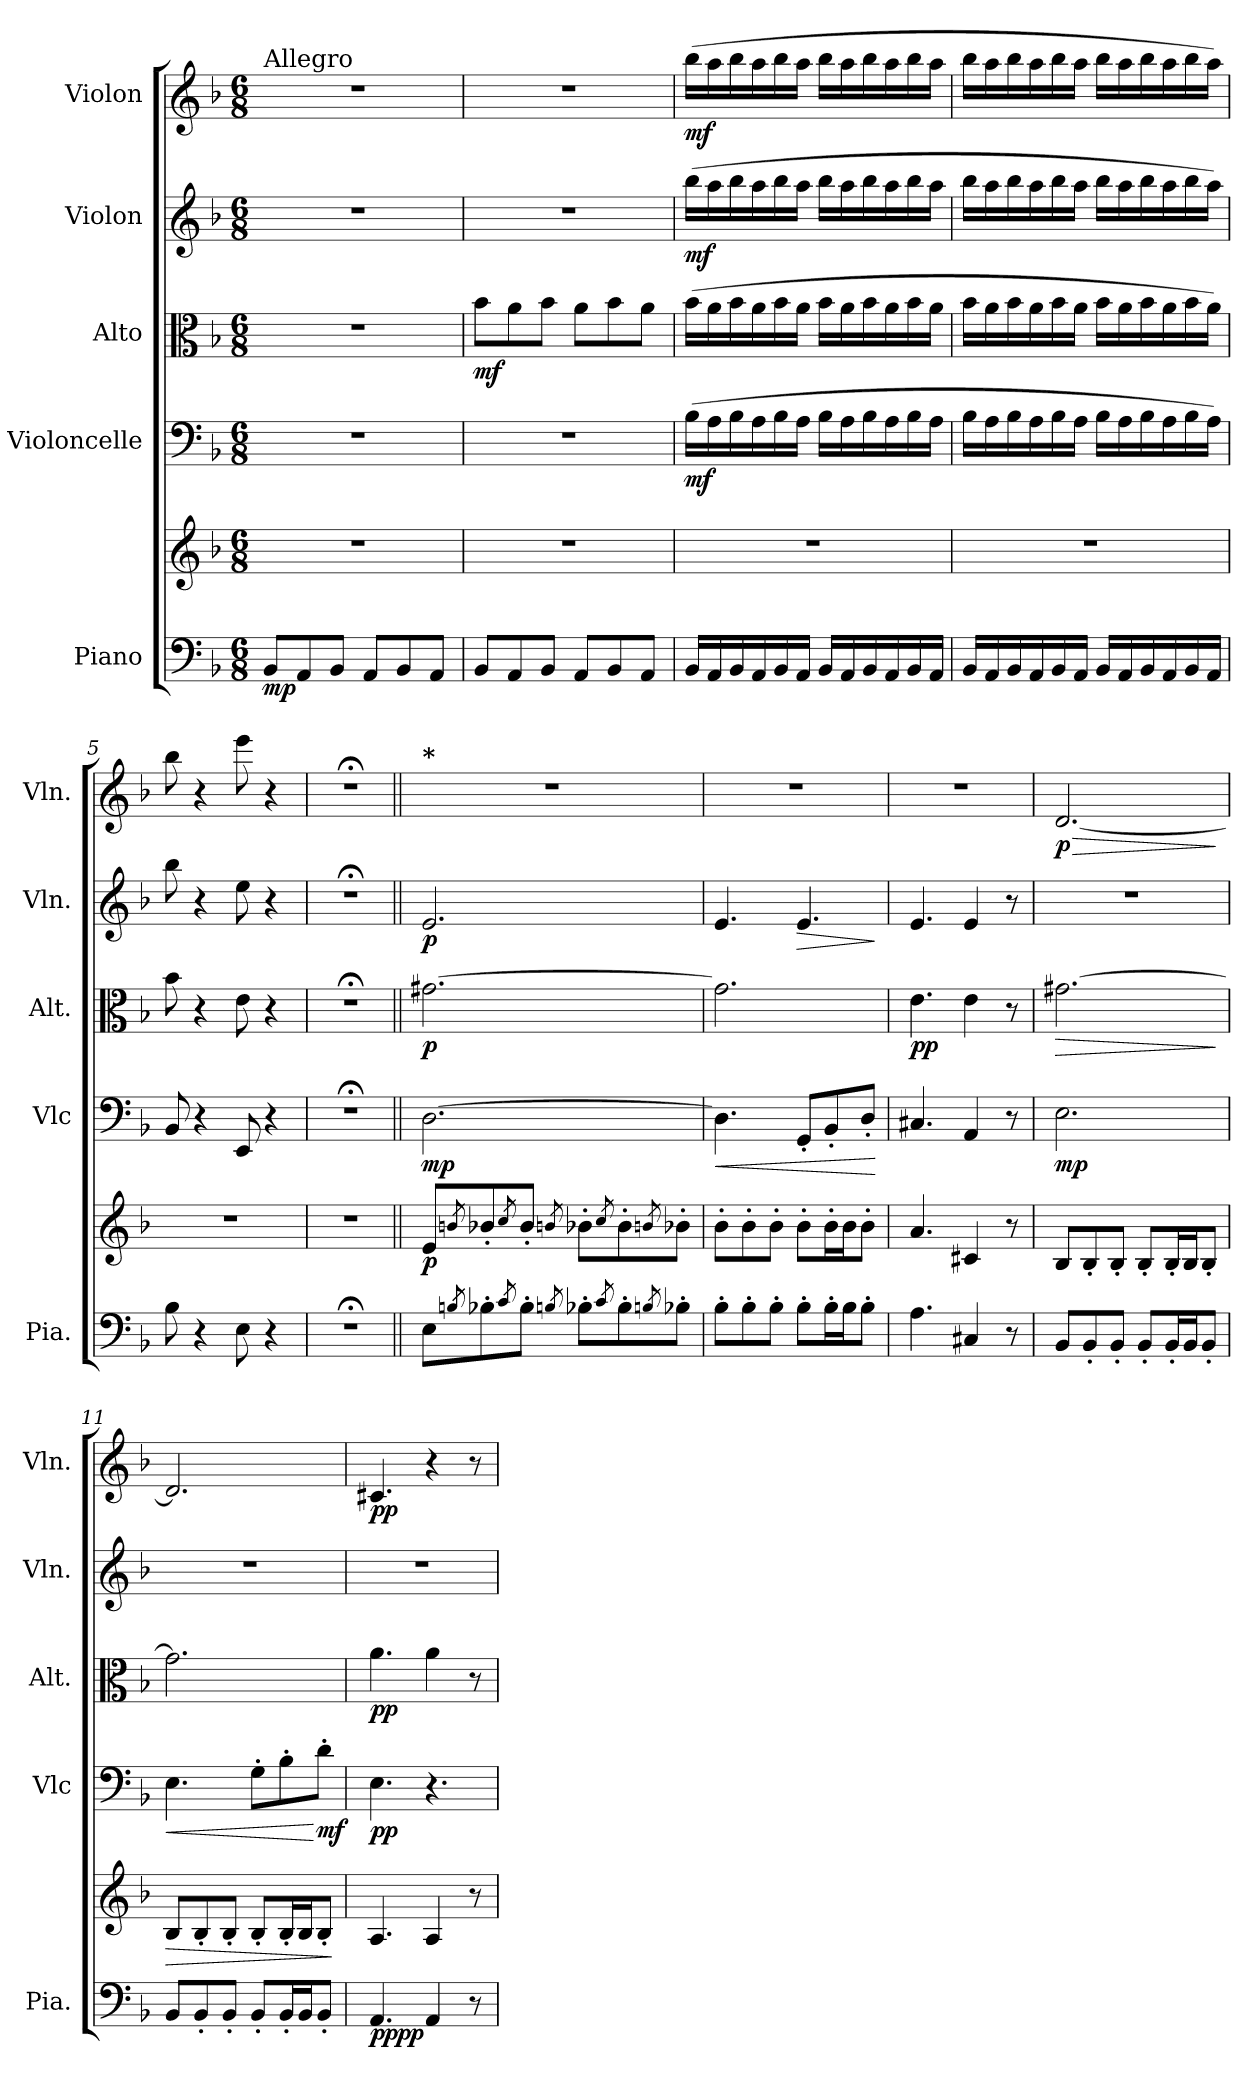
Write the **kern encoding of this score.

**kern	**kern	**dynam	**kern	**dynam	**kern	**dynam	**kern	**dynam	**kern	**dynam
*part5	*part5	*part5	*part4	*part4	*part3	*part3	*part2	*part2	*part1	*part1
*staff6	*staff5	*staff5/6	*staff4	*staff4	*staff3	*staff3	*staff2	*staff2	*staff1	*staff1
*I"Piano	*	*	*I"Violoncelle	*	*I"Alto	*	*I"Violon	*	*I"Violon	*
*I'Pia.	*	*	*I'Vlc	*	*I'Alt.	*	*I'Vln.	*	*I'Vln.	*
*clefF4	*clefG2	*	*clefF4	*	*clefC3	*	*clefG2	*	*clefG2	*
*k[b-]	*k[b-]	*	*k[b-]	*	*k[b-]	*	*k[b-]	*	*k[b-]	*
*M6/8	*M6/8	*	*M6/8	*	*M6/8	*	*M6/8	*	*M6/8	*
*MM150	*MM150	*	*MM150	*	*MM150	*	*MM150	*	*MM150	*
=1	=1	=1	=1	=1	=1	=1	=1	=1	=1	=1
!	!	!	!	!	!	!	!	!	!LO:TX:a:t=Allegro	!
!	!	!LO:DY:b=2	!	!	!	!	!	!	!	!
8BB-/L	2.r	mp	2.r	.	2.r	.	2.r	.	2.r	.
8AA/	.	.	.	.	.	.	.	.	.	.
8BB-/J	.	.	.	.	.	.	.	.	.	.
8AA/L	.	.	.	.	.	.	.	.	.	.
8BB-/	.	.	.	.	.	.	.	.	.	.
8AA/J	.	.	.	.	.	.	.	.	.	.
=2	=2	=2	=2	=2	=2	=2	=2	=2	=2	=2
!	!	!	!	!	!	!LO:DY:b	!	!	!	!
8BB-/L	2.r	.	2.r	.	8b-\L	mf	2.r	.	2.r	.
8AA/	.	.	.	.	8a\	.	.	.	.	.
8BB-/J	.	.	.	.	8b-\J	.	.	.	.	.
8AA/L	.	.	.	.	8a\L	.	.	.	.	.
8BB-/	.	.	.	.	8b-\	.	.	.	.	.
8AA/J	.	.	.	.	8a\J	.	.	.	.	.
=3	=3	=3	=3	=3	=3	=3	=3	=3	=3	=3
!	!	!	!	!LO:DY:b	!	!	!	!LO:DY:b	!	!LO:DY:b
16BB-/LL	2.r	.	(16B-\LL	mf	(16b-\LL	.	(16bb-\LL	mf	(16bb-\LL	mf
16AA/	.	.	16A\	.	16a\	.	16aa\	.	16aa\	.
16BB-/	.	.	16B-\	.	16b-\	.	16bb-\	.	16bb-\	.
16AA/	.	.	16A\	.	16a\	.	16aa\	.	16aa\	.
16BB-/	.	.	16B-\	.	16b-\	.	16bb-\	.	16bb-\	.
16AA/JJ	.	.	16A\JJ	.	16a\JJ	.	16aa\JJ	.	16aa\JJ	.
16BB-/LL	.	.	16B-\LL	.	16b-\LL	.	16bb-\LL	.	16bb-\LL	.
16AA/	.	.	16A\	.	16a\	.	16aa\	.	16aa\	.
16BB-/	.	.	16B-\	.	16b-\	.	16bb-\	.	16bb-\	.
16AA/	.	.	16A\	.	16a\	.	16aa\	.	16aa\	.
16BB-/	.	.	16B-\	.	16b-\	.	16bb-\	.	16bb-\	.
16AA/JJ	.	.	16A\JJ	.	16a\JJ	.	16aa\JJ	.	16aa\JJ	.
=4	=4	=4	=4	=4	=4	=4	=4	=4	=4	=4
16BB-/LL	2.r	.	16B-\LL	.	16b-\LL	.	16bb-\LL	.	16bb-\LL	.
16AA/	.	.	16A\	.	16a\	.	16aa\	.	16aa\	.
16BB-/	.	.	16B-\	.	16b-\	.	16bb-\	.	16bb-\	.
16AA/	.	.	16A\	.	16a\	.	16aa\	.	16aa\	.
16BB-/	.	.	16B-\	.	16b-\	.	16bb-\	.	16bb-\	.
16AA/JJ	.	.	16A\JJ	.	16a\JJ	.	16aa\JJ	.	16aa\JJ	.
16BB-/LL	.	.	16B-\LL	.	16b-\LL	.	16bb-\LL	.	16bb-\LL	.
16AA/	.	.	16A\	.	16a\	.	16aa\	.	16aa\	.
16BB-/	.	.	16B-\	.	16b-\	.	16bb-\	.	16bb-\	.
16AA/	.	.	16A\	.	16a\	.	16aa\	.	16aa\	.
16BB-/	.	.	16B-\	.	16b-\	.	16bb-\	.	16bb-\	.
16AA/JJ	.	.	16A\JJ)	.	16a\JJ)	.	16aa\JJ)	.	16aa\JJ)	.
!!LO:LB:g=z
=5	=5	=5	=5	=5	=5	=5	=5	=5	=5	=5
8B-\	2.r	.	8BB-/	.	8b-\	.	8bb-\	.	8bb-\	.
4r	.	.	4r	.	4r	.	4r	.	4r	.
8E\	.	.	8EE/	.	8e\	.	8ee\	.	8eee\	.
4r	.	.	4r	.	4r	.	4r	.	4r	.
=6	=6	=6	=6	=6	=6	=6	=6	=6	=6	=6
2.r;<	2.r	.	2.r;<	.	2.r;<	.	2.r;<	.	2.r;<	.
!!LO:PB:g=z
=7||	=7||	=7||	=7||	=7||	=7||	=7||	=7||	=7||	=7||	=7||
!	!	!	!	!	!	!	!	!	!LO:TX:a:B:t=*	!
!	!	!LO:DY:b	!	!LO:DY:b	!	!LO:DY:b	!	!LO:DY:b	!	!
8E\L	8e/L	p	[2.D\	mp	[2.g#X\	p	2.e/	p	2.r	.
8qBn/	8qbn/	.	.	.	.	.	.	.	.	.
8B-X'\	8b-X'/	.	.	.	.	.	.	.	.	.
8qc/	8qcc/	.	.	.	.	.	.	.	.	.
8B-'\J	8b-'/J	.	.	.	.	.	.	.	.	.
8qBn/	8qbn/	.	.	.	.	.	.	.	.	.
8B-X'\L	8b-X'\L	.	.	.	.	.	.	.	.	.
8qc/	8qcc/	.	.	.	.	.	.	.	.	.
8B-'\	8b-'\	.	.	.	.	.	.	.	.	.
8qBn/	8qbn/	.	.	.	.	.	.	.	.	.
8B-X'\J	8b-X'\J	.	.	.	.	.	.	.	.	.
=8	=8	=8	=8	=8	=8	=8	=8	=8	=8	=8
!	!	!	!	!LO:HP:b	!	!	!	!	!	!
8B-'\L	8b-'\L	.	4.D\]	<	2.g#\]	.	4.e/	.	2.r	.
8B-'\	8b-'\	.	.	.	.	.	.	.	.	.
8B-'\J	8b-'\J	.	.	.	.	.	.	.	.	.
!	!	!	!	!	!	!	!	!LO:HP:b	!	!
8B-'\L	8b-'\L	.	8GG'/L	.	.	.	4.e/	>	.	.
16B-'\L	16b-'\L	.	8BB-'/	.	.	.	.	.	.	.
16B-\J	16b-\J	.	.	.	.	.	.	.	.	.
8B-'\J	8b-'\J	.	8D'/J	.	.	.	.	.	.	.
.	.	.	.	[	.	.	.	]	.	.
=9	=9	=9	=9	=9	=9	=9	=9	=9	=9	=9
!	!	!	!	!	!	!LO:DY:b	!	!	!	!
4.A\	4.a/	.	4.C#X/	.	4.e\	pp	4.e/	.	2.r	.
4C#X/	4c#X/	.	4AA/	.	4e\	.	4e/	.	.	.
8r	8r	.	8r	.	8r	.	8r	.	.	.
=10	=10	=10	=10	=10	=10	=10	=10	=10	=10	=10
!	!	!	!	!LO:DY:b	!	!LO:HP:b	!	!	!	!LO:HP:b
!	!	!	!	!	!	!	!	!	!	!LO:DY:n=1:b
8BB-/L	8B-/L	.	2.E\	mp	[2.g#X\	>	2.r	.	[2.d/	> p
8BB-'/	8B-'/	.	.	.	.	.	.	.	.	.
8BB-'/J	8B-'/J	.	.	.	.	.	.	.	.	.
8BB-'/L	8B-'/L	.	.	.	.	.	.	.	.	.
16BB-'/L	16B-'/L	.	.	.	.	.	.	.	.	.
16BB-/J	16B-/J	.	.	.	.	.	.	.	.	.
8BB-'/J	8B-'/J	.	.	.	.	.	.	.	.	.
.	.	.	.	.	.	]	.	.	.	]
=11	=11	=11	=11	=11	=11	=11	=11	=11	=11	=11
!	!	!LO:HP:b	!	!LO:HP:b	!	!	!	!	!	!
8BB-/L	8B-/L	>	4.E\	<	2.g#\]	.	2.r	.	2.d/]	.
8BB-'/	8B-'/	.	.	.	.	.	.	.	.	.
8BB-'/J	8B-'/J	.	.	.	.	.	.	.	.	.
8BB-'/L	8B-'/L	.	8G'\L	.	.	.	.	.	.	.
16BB-'/L	16B-'/L	.	8B-'\	.	.	.	.	.	.	.
16BB-/J	16B-/J	.	.	.	.	.	.	.	.	.
!	!	!	!	!LO:DY:n=1:b	!	!	!	!	!	!
8BB-'/J	8B-'/J	.	8d'\J	[ mf	.	.	.	.	.	.
.	.	]	.	.	.	.	.	.	.	.
=12	=12	=12	=12	=12	=12	=12	=12	=12	=12	=12
!	!	!LO:DY:b=2	!	!	!	!	!	!	!	!
!	!	!LO:DY:n=1:b	!	!LO:DY:b	!	!LO:DY:b	!	!	!	!LO:DY:b
4.AA/	4.A/	pp pp	4.E\	pp	4.a\	pp	2.r	.	4.c#X/	pp
4AA/	4A/	.	4.r	.	4a\	.	.	.	4r	.
8r	8r	.	.	.	8r	.	.	.	8r	.
=	=	=	=	=	=	=	=	=	=	=
*-	*-	*-	*-	*-	*-	*-	*-	*-	*-	*-
